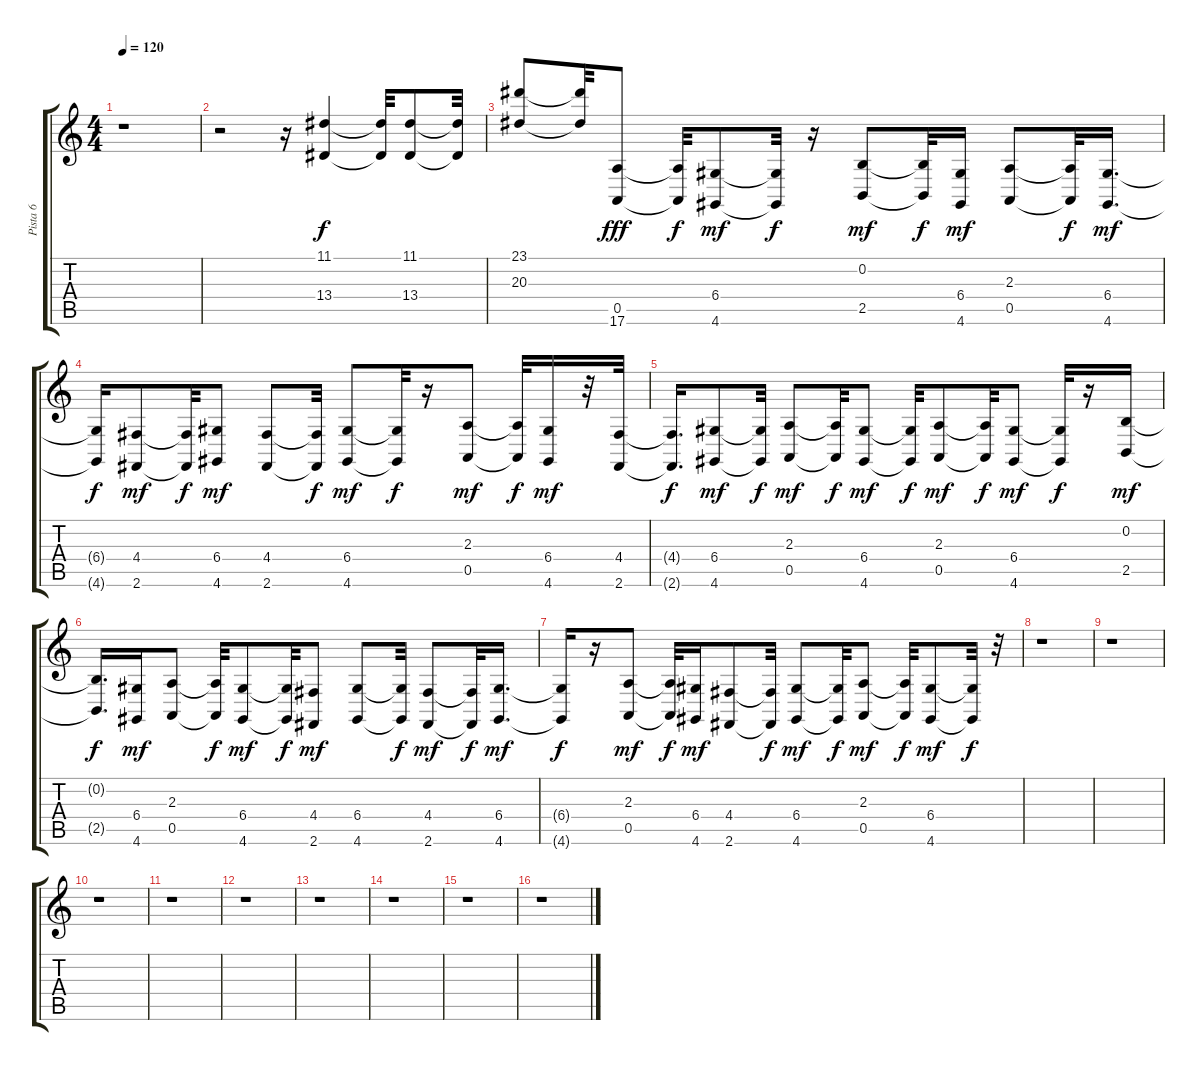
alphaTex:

\track ("Pista 6" "Pista 6") {instrument marimba}
\staff {score tabs}
\tuning (E4 B3 G3 D3 A2 E2) {hide}
\ts (4 4)
\tempo 120
\clef g2
\ks c
r.1{dy f} |
r.2 r.16 (11.1 13.4).4 (11.1{t} 13.4{t}).32 (11.1 13.4).8 (11.1{t} 13.4{t}).32 |
(23.1 20.3).8 (23.1{t} 20.3{t}).32 (0.5 17.6).8{dy fff} (0.5{t} 17.6{t}).32{dy f} (6.4 4.6).8{dy mf} (6.4{t} 4.6{t}).32{dy f} r.16 (0.2 2.5).8{dy mf} (0.2{t} 2.5{t}).32{dy f} (6.4 4.6).16{dy mf} (2.3 0.5).8 (2.3{t} 0.5{t}).32{dy f} (6.4 4.6).16{d dy mf} |
(6.4{t} 4.6{t}).16{dy f} (4.4 2.6).8{dy mf} (4.4{t} 2.6{t}).32{dy f} (6.4 4.6).8{dy mf} (4.4 2.6).8 (4.4{t} 2.6{t}).32{dy f} (6.4 4.6).8{dy mf} (6.4{t} 4.6{t}).32{dy f} r.16 (2.3 0.5).8{dy mf} (2.3{t} 0.5{t}).32{dy f} (6.4 4.6).16{dy mf} r.32 (4.4 2.6).32 |
(4.4{t} 2.6{t}).16{d dy f} (6.4 4.6).8{dy mf} (6.4{t} 4.6{t}).32{dy f} (2.3 0.5).8{dy mf} (2.3{t} 0.5{t}).32{dy f} (6.4 4.6).8{dy mf} (6.4{t} 4.6{t}).32{dy f} (2.3 0.5).8{dy mf} (2.3{t} 0.5{t}).32{dy f} (6.4 4.6).8{dy mf} (6.4{t} 4.6{t}).32{dy f} r.16 (0.2 2.5).16{dy mf} |
(0.2{t} 2.5{t}).16{d dy f} (6.4 4.6).16{dy mf} (2.3 0.5).8 (2.3{t} 0.5{t}).32{dy f} (6.4 4.6).8{dy mf} (6.4{t} 4.6{t}).32{dy f} (4.4 2.6).8{dy mf} (6.4 4.6).8 (6.4{t} 4.6{t}).32{dy f} (4.4 2.6).8{dy mf} (4.4{t} 2.6{t}).32{dy f} (6.4 4.6).16{d dy mf} |
(6.4{t} 4.6{t}).16{dy f} r.16 (2.3 0.5).8{dy mf} (2.3{t} 0.5{t}).32{dy f} (6.4 4.6).16{dy mf} (4.4 2.6).8 (4.4{t} 2.6{t}).32{dy f} (6.4 4.6).8{dy mf} (6.4{t} 4.6{t}).32{dy f} (2.3 0.5).8{dy mf} (2.3{t} 0.5{t}).32{dy f} (6.4 4.6).8{dy mf} (6.4{t} 4.6{t}).32{dy f} r.32 |
r.1 |
r.1 |
r.1 |
r.1 |
r.1 |
r.1 |
r.1 |
r.1 |
r.1
